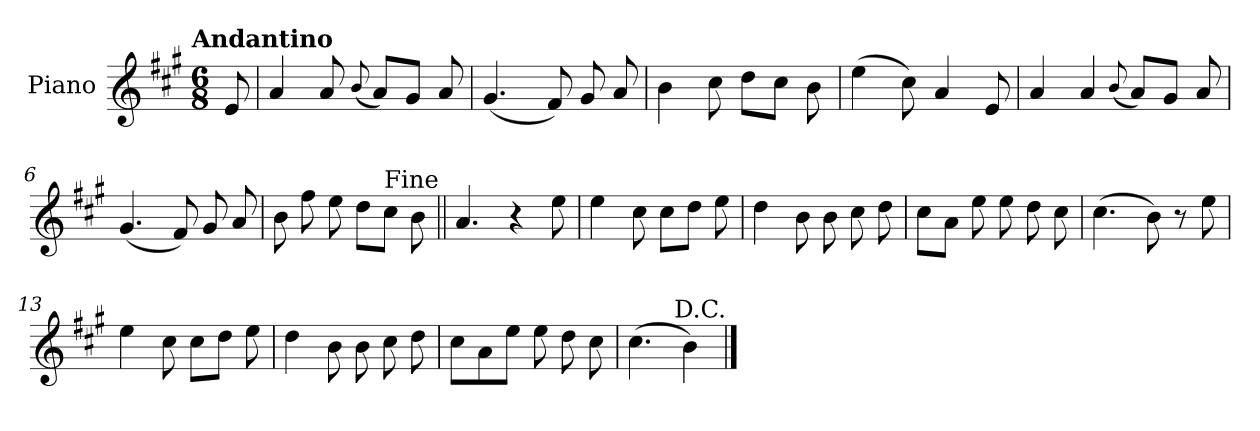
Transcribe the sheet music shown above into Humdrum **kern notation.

**kern
*part1
*staff1
*I"Piano
*I'Pno.
*clefG2
*k[f#c#g#]
!!LO:TX:omd:t=Andantino
*M6/8
*MM116
=
8e/
=1
4a/
8a/
(<8qqb/
8a/L)
8g#/J
8a/
=2
(<4.g#/
8f#/)
8g#/
8a/
=3
4b\
8cc#\
8dd\L
8cc#\J
8b\
=4
(>4ee\
8cc#\)
4a/
8e/
!!LO:LB:g=z
=5
4a/
4a/
(<8qqb/
8a/L)
8g#/J
8a/
=6
(<4.g#/
8f#/)
8g#/
8a/
=7
8b\
8ff#\
8ee\
8dd\L
8cc#\J
8b\
!LO:TX:a:rj:t=Fine
=8||
4.a/
4r
8ee\
!!LO:LB:g=z
=9
4ee\
8cc#\
8cc#\L
8dd\J
8ee\
=10
4dd\
8b\
8b\
8cc#\
8dd\
=11
8cc#\L
8a\J
8ee\
8ee\
8dd\
8cc#\
=12
(>4.cc#\
8b\)
8r
8ee\
!!LO:LB:g=z
=13
4ee\
8cc#\
8cc#\L
8dd\J
8ee\
=14
4dd\
8b\
8b\
8cc#\
8dd\
=15
8cc#\L
8a\
8ee\J
8ee\
8dd\
8cc#\
=16
(>4.cc#\
4b\)
!LO:TX:a:rj:t=D.C.
==
*-
